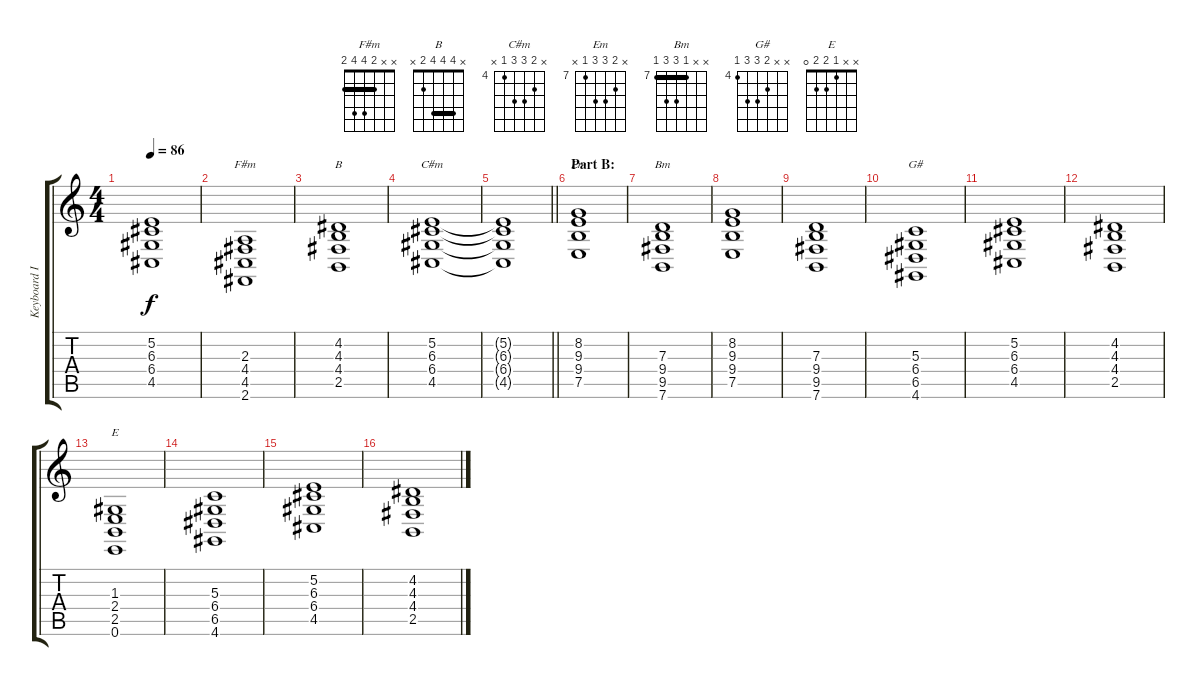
\track ("Keyboard I" "Keyboard I") {instrument stringensemble1}
\staff {score tabs}
\tuning (E4 B3 G3 D3 A2 E2) {hide}
\chord ("F#m" x x 2 4 4 2) {barre 2}
\chord ("B" x 4 4 4 2 x) {barre 4}
\chord ("C#m" x 5 6 6 4 x) {firstfret 4}
\chord ("Em" x 8 9 9 7 x) {firstfret 7}
\chord ("Bm" x x 7 9 9 7) {firstfret 7 barre 7}
\chord ("G#" x x 5 6 6 4) {firstfret 4}
\chord ("E" x x 1 2 2 0)
\ts (4 4)
\tempo 86
\clef g2
\ks c
(5.2{t} 6.3{t} 6.4{t} 4.5{t}).1{dy f} |
(2.3 4.4 4.5 2.6).1{ch "F#m"} |
(4.2 4.3 4.4 2.5).1{ch "B"} |
(5.2 6.3 6.4 4.5).1{ch "C#m"} |
\barLineRight lightlight
(5.2{t} 6.3{t} 6.4{t} 4.5{t}).1 |
\section ("" "Part B:")
(8.2 9.3 9.4 7.5).1{ch "Em"} |
(7.3 9.4 9.5 7.6).1{ch "Bm"} |
(8.2 9.3 9.4 7.5).1 |
(7.3 9.4 9.5 7.6).1 |
(5.3 6.4 6.5 4.6).1{ch "G#"} |
(5.2 6.3 6.4 4.5).1 |
(4.2 4.3 4.4 2.5).1 |
(1.3 2.4 2.5 0.6).1{ch "E"} |
(5.3 6.4 6.5 4.6).1 |
(5.2 6.3 6.4 4.5).1 |
(4.2 4.3 4.4 2.5).1
